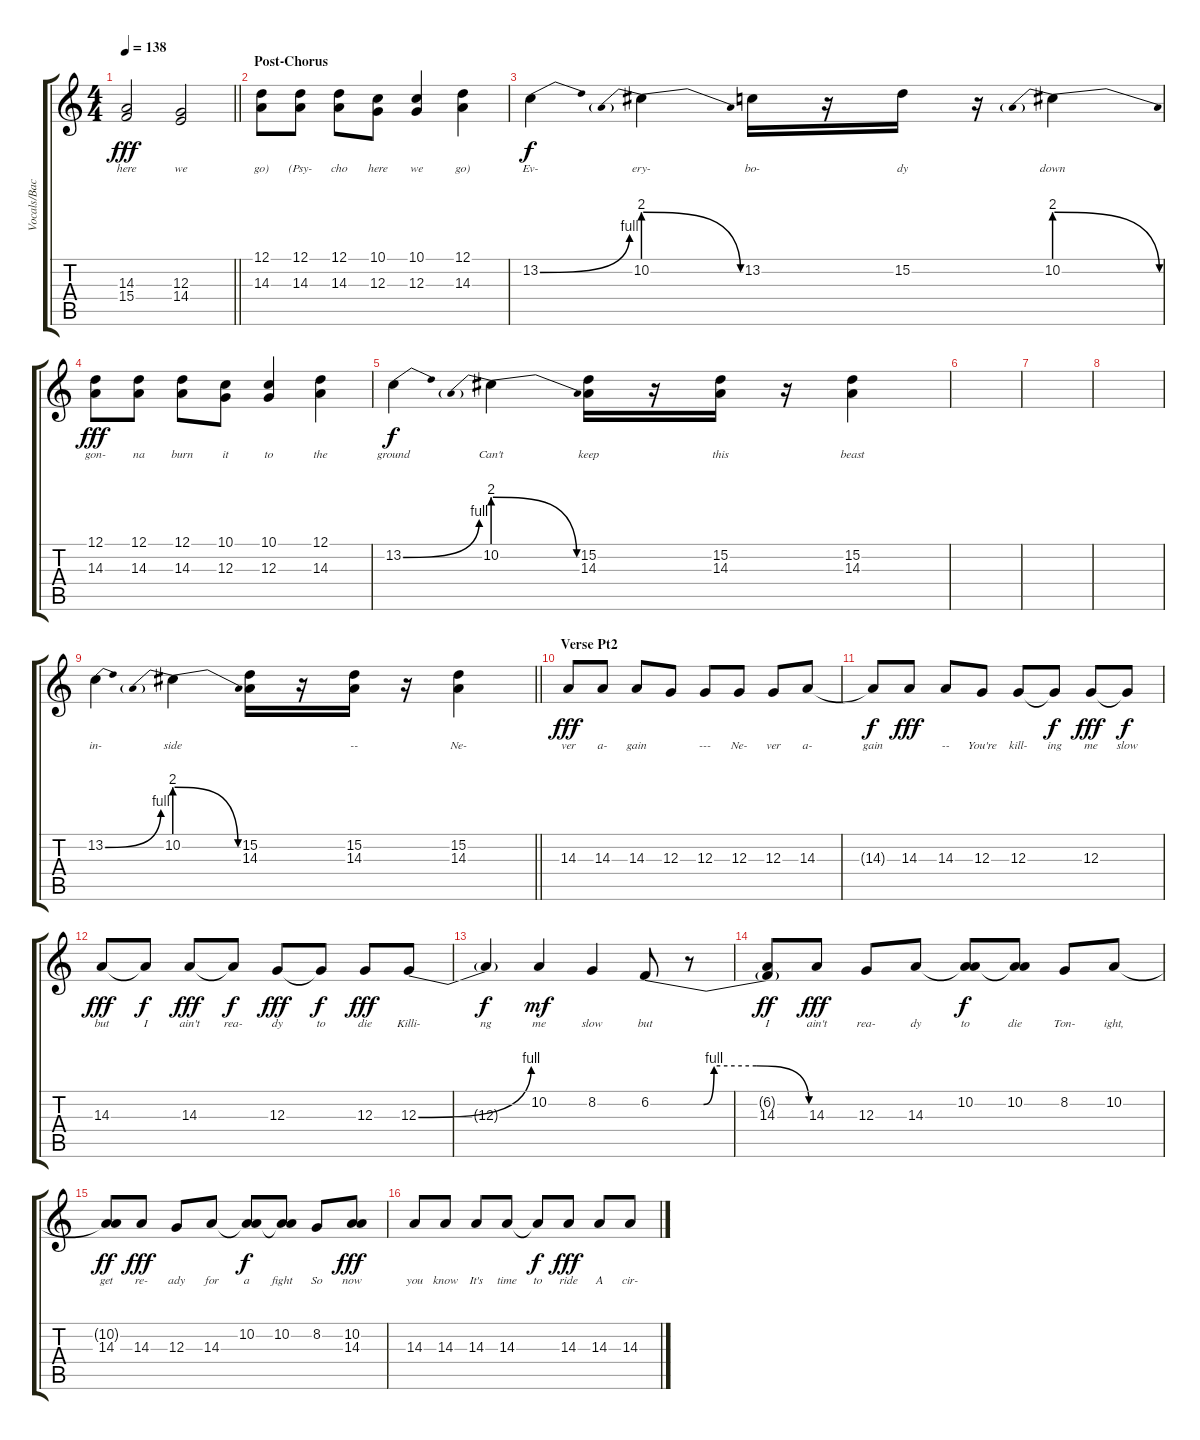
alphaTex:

\track ("Vocals/Backing vocals" "Vocals/Bac") {instrument synthbrass1}
\staff {score tabs}
\tuning (D4 B3 G3 D3 A2 D2) {hide}
\ts (4 4)
\tempo 138
\clef g2
\barLineRight lightlight
\ks c
(14.3 15.4).2{lyrics (0 "here") lyrics (1 "") lyrics (2 "") lyrics (3 "") lyrics (4 "") dy fff} (12.3 14.4).2{lyrics (0 "we") lyrics (1 "") lyrics (2 "") lyrics (3 "") lyrics (4 "")} |
\section ("" "Post-Chorus")
(12.1 14.3).8{lyrics (0 "go)") lyrics (1 "") lyrics (2 "") lyrics (3 "") lyrics (4 "")} (12.1 14.3).8{lyrics (0 "(Psy-") lyrics (1 "") lyrics (2 "") lyrics (3 "") lyrics (4 "")} (12.1 14.3).8{lyrics (0 "cho") lyrics (1 "") lyrics (2 "") lyrics (3 "") lyrics (4 "")} (10.1 12.3).8{lyrics (0 "here") lyrics (1 "") lyrics (2 "") lyrics (3 "") lyrics (4 "")} (10.1 12.3).4{lyrics (0 "we") lyrics (1 "") lyrics (2 "") lyrics (3 "") lyrics (4 "")} (12.1 14.3).4{lyrics (0 "go)") lyrics (1 "") lyrics (2 "") lyrics (3 "") lyrics (4 "")} |
13.2{be (bend 0 0 60 4)}.4{lyrics (0 "Ev-") lyrics (1 "") lyrics (2 "") lyrics (3 "") lyrics (4 "") dy f} 10.2{be (prebendrelease 0 8 60 0)}.4{lyrics (0 "ery-") lyrics (1 "") lyrics (2 "") lyrics (3 "") lyrics (4 "")} 13.2.16{lyrics (0 "bo-") lyrics (1 "") lyrics (2 "") lyrics (3 "") lyrics (4 "")} r.16 15.2.16{lyrics (0 "dy") lyrics (1 "") lyrics (2 "") lyrics (3 "") lyrics (4 "")} r.16 10.2{be (prebendrelease 0 8 60 0)}.4{lyrics (0 "down") lyrics (1 "") lyrics (2 "") lyrics (3 "") lyrics (4 "")} |
(12.1 14.3).8{lyrics (0 "gon-") lyrics (1 "") lyrics (2 "") lyrics (3 "") lyrics (4 "") dy fff} (12.1 14.3).8{lyrics (0 "na") lyrics (1 "") lyrics (2 "") lyrics (3 "") lyrics (4 "")} (12.1 14.3).8{lyrics (0 "burn") lyrics (1 "") lyrics (2 "") lyrics (3 "") lyrics (4 "")} (10.1 12.3).8{lyrics (0 "it") lyrics (1 "") lyrics (2 "") lyrics (3 "") lyrics (4 "")} (10.1 12.3).4{lyrics (0 "to") lyrics (1 "") lyrics (2 "") lyrics (3 "") lyrics (4 "")} (12.1 14.3).4{lyrics (0 "the") lyrics (1 "") lyrics (2 "") lyrics (3 "") lyrics (4 "")} |
13.2{be (bend 0 0 60 4)}.4{lyrics (0 "ground") lyrics (1 "") lyrics (2 "") lyrics (3 "") lyrics (4 "") dy f} 10.2{be (prebendrelease 0 8 60 0)}.4{lyrics (0 "Can't") lyrics (1 "") lyrics (2 "") lyrics (3 "") lyrics (4 "")} (15.2 14.3).16{lyrics (0 "keep") lyrics (1 "") lyrics (2 "") lyrics (3 "") lyrics (4 "")} r.16 (15.2 14.3).16{lyrics (0 "this") lyrics (1 "") lyrics (2 "") lyrics (3 "") lyrics (4 "")} r.16 (15.2 14.3).4{lyrics (0 "beast") lyrics (1 "") lyrics (2 "") lyrics (3 "") lyrics (4 "")} |
|
|
|
\barLineRight lightlight
13.2{be (bend 0 0 60 4)}.4{lyrics (0 "in-") lyrics (1 "") lyrics (2 "") lyrics (3 "") lyrics (4 "")} 10.2{be (prebendrelease 0 8 60 0)}.4{lyrics (0 "side") lyrics (1 "") lyrics (2 "") lyrics (3 "") lyrics (4 "")} (15.2 14.3).16{lyrics (0 "") lyrics (1 "") lyrics (2 "") lyrics (3 "") lyrics (4 "")} r.16 (15.2 14.3).16{lyrics (0 "--") lyrics (1 "") lyrics (2 "") lyrics (3 "") lyrics (4 "")} r.16 (15.2 14.3).4{lyrics (0 "Ne-") lyrics (1 "") lyrics (2 "") lyrics (3 "") lyrics (4 "")} |
\section ("" "Verse Pt2")
14.3.8{lyrics (0 "ver") lyrics (1 "") lyrics (2 "") lyrics (3 "") lyrics (4 "") dy fff} 14.3.8{lyrics (0 "a-") lyrics (1 "") lyrics (2 "") lyrics (3 "") lyrics (4 "")} 14.3.8{lyrics (0 "gain") lyrics (1 "") lyrics (2 "") lyrics (3 "") lyrics (4 "")} 12.3.8{lyrics (0 "") lyrics (1 "") lyrics (2 "") lyrics (3 "") lyrics (4 "")} 12.3.8{lyrics (0 "---") lyrics (1 "") lyrics (2 "") lyrics (3 "") lyrics (4 "")} 12.3.8{lyrics (0 "Ne-") lyrics (1 "") lyrics (2 "") lyrics (3 "") lyrics (4 "")} 12.3.8{lyrics (0 "ver") lyrics (1 "") lyrics (2 "") lyrics (3 "") lyrics (4 "")} 14.3.8{lyrics (0 "a-") lyrics (1 "") lyrics (2 "") lyrics (3 "") lyrics (4 "")} |
14.3{t}.8{lyrics (0 "gain") lyrics (1 "") lyrics (2 "") lyrics (3 "") lyrics (4 "") dy f} 14.3.8{lyrics (0 "") lyrics (1 "") lyrics (2 "") lyrics (3 "") lyrics (4 "") dy fff} 14.3.8{lyrics (0 "--") lyrics (1 "") lyrics (2 "") lyrics (3 "") lyrics (4 "")} 12.3.8{lyrics (0 "You're") lyrics (1 "") lyrics (2 "") lyrics (3 "") lyrics (4 "")} 12.3.8{lyrics (0 "kill-") lyrics (1 "") lyrics (2 "") lyrics (3 "") lyrics (4 "")} 12.3{t}.8{lyrics (0 "ing") lyrics (1 "") lyrics (2 "") lyrics (3 "") lyrics (4 "") dy f} 12.3.8{lyrics (0 "me") lyrics (1 "") lyrics (2 "") lyrics (3 "") lyrics (4 "") dy fff} 12.3{t}.8{lyrics (0 "slow") lyrics (1 "") lyrics (2 "") lyrics (3 "") lyrics (4 "") dy f} |
14.3.8{lyrics (0 "but") lyrics (1 "") lyrics (2 "") lyrics (3 "") lyrics (4 "") dy fff} 14.3{t}.8{lyrics (0 "I") lyrics (1 "") lyrics (2 "") lyrics (3 "") lyrics (4 "") dy f} 14.3.8{lyrics (0 "ain't") lyrics (1 "") lyrics (2 "") lyrics (3 "") lyrics (4 "") dy fff} 14.3{t}.8{lyrics (0 "rea-") lyrics (1 "") lyrics (2 "") lyrics (3 "") lyrics (4 "") dy f} 12.3.8{lyrics (0 "dy") lyrics (1 "") lyrics (2 "") lyrics (3 "") lyrics (4 "") dy fff} 12.3{t}.8{lyrics (0 "to") lyrics (1 "") lyrics (2 "") lyrics (3 "") lyrics (4 "") dy f} 12.3.8{lyrics (0 "die") lyrics (1 "") lyrics (2 "") lyrics (3 "") lyrics (4 "") dy fff} 12.3{be (bend 0 0 60 4)}.8{lyrics (0 "Killi-") lyrics (1 "") lyrics (2 "") lyrics (3 "") lyrics (4 "")} |
12.3{t}.4{lyrics (0 "ng") lyrics (1 "") lyrics (2 "") lyrics (3 "") lyrics (4 "") dy f} 10.2.4{lyrics (0 "me") lyrics (1 "") lyrics (2 "") lyrics (3 "") lyrics (4 "") dy mf} 8.2.4{lyrics (0 "slow") lyrics (1 "") lyrics (2 "") lyrics (3 "") lyrics (4 "")} 6.2{be (custom 0 0 20 0 24 4 40 4 60 0)}.8{lyrics (0 "but") lyrics (1 "") lyrics (2 "") lyrics (3 "") lyrics (4 "")} r.8 |
(6.2{t} 14.3).8{lyrics (0 "I") lyrics (1 "") lyrics (2 "") lyrics (3 "") lyrics (4 "") dy ff} 14.3.8{lyrics (0 "ain't") lyrics (1 "") lyrics (2 "") lyrics (3 "") lyrics (4 "") dy fff} 12.3.8{lyrics (0 "rea-") lyrics (1 "") lyrics (2 "") lyrics (3 "") lyrics (4 "")} 14.3.8{lyrics (0 "dy") lyrics (1 "") lyrics (2 "") lyrics (3 "") lyrics (4 "")} (10.2 14.3{t}).8{lyrics (0 "to") lyrics (1 "") lyrics (2 "") lyrics (3 "") lyrics (4 "") dy f} (10.2 14.3{t}).8{lyrics (0 "die") lyrics (1 "") lyrics (2 "") lyrics (3 "") lyrics (4 "")} 8.2.8{lyrics (0 "Ton-") lyrics (1 "") lyrics (2 "") lyrics (3 "") lyrics (4 "")} 10.2.8{lyrics (0 "ight,") lyrics (1 "") lyrics (2 "") lyrics (3 "") lyrics (4 "")} |
(10.2{t} 14.3).8{lyrics (0 "get") lyrics (1 "") lyrics (2 "") lyrics (3 "") lyrics (4 "") dy ff} 14.3.8{lyrics (0 "re-") lyrics (1 "") lyrics (2 "") lyrics (3 "") lyrics (4 "") dy fff} 12.3.8{lyrics (0 "ady") lyrics (1 "") lyrics (2 "") lyrics (3 "") lyrics (4 "")} 14.3.8{lyrics (0 "for") lyrics (1 "") lyrics (2 "") lyrics (3 "") lyrics (4 "")} (10.2 14.3{t}).8{lyrics (0 "a") lyrics (1 "") lyrics (2 "") lyrics (3 "") lyrics (4 "") dy f} (10.2 14.3{t}).8{lyrics (0 "fight") lyrics (1 "") lyrics (2 "") lyrics (3 "") lyrics (4 "")} 8.2.8{lyrics (0 "So") lyrics (1 "") lyrics (2 "") lyrics (3 "") lyrics (4 "")} (10.2 14.3).8{lyrics (0 "now") lyrics (1 "") lyrics (2 "") lyrics (3 "") lyrics (4 "") dy fff} |
14.3.8{lyrics (0 "you") lyrics (1 "") lyrics (2 "") lyrics (3 "") lyrics (4 "")} 14.3.8{lyrics (0 "know") lyrics (1 "") lyrics (2 "") lyrics (3 "") lyrics (4 "")} 14.3.8{lyrics (0 "It's") lyrics (1 "") lyrics (2 "") lyrics (3 "") lyrics (4 "")} 14.3.8{lyrics (0 "time") lyrics (1 "") lyrics (2 "") lyrics (3 "") lyrics (4 "")} 14.3{t}.8{lyrics (0 "to") lyrics (1 "") lyrics (2 "") lyrics (3 "") lyrics (4 "") dy f} 14.3.8{lyrics (0 "ride") lyrics (1 "") lyrics (2 "") lyrics (3 "") lyrics (4 "") dy fff} 14.3.8{lyrics (0 "A") lyrics (1 "") lyrics (2 "") lyrics (3 "") lyrics (4 "")} 14.3.8{lyrics (0 "cir-") lyrics (1 "") lyrics (2 "") lyrics (3 "") lyrics (4 "")}
